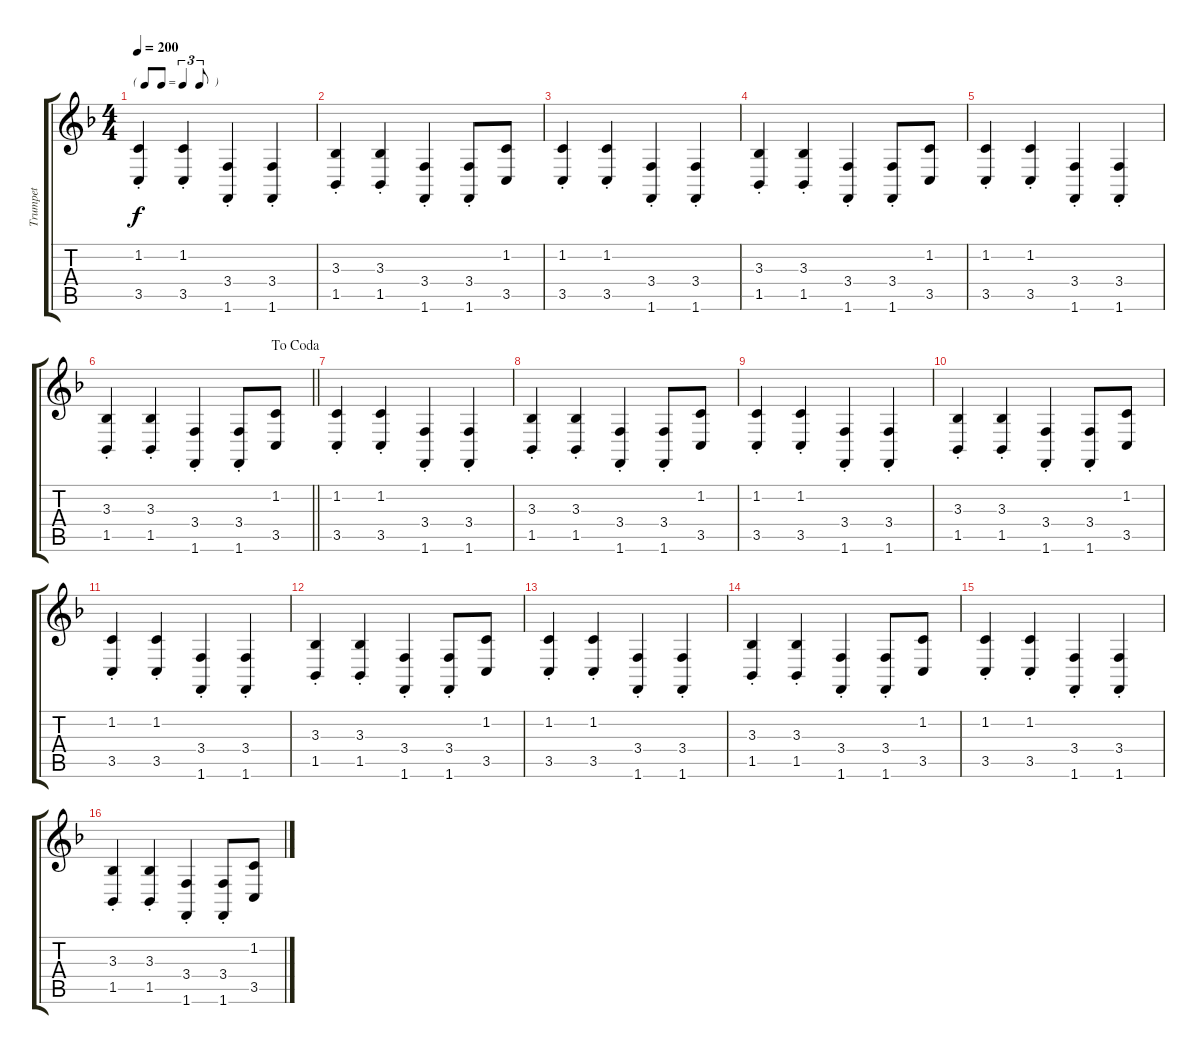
\track ("Trumpet" "Trumpet") {instrument trumpet}
\staff {score tabs}
\tuning (E4 B3 G3 D3 A2 E2) {hide}
\ts (4 4)
\tf triplet8th
\tempo 200
\clef g2
\ks f
(1.2{st} 3.5{st}).4{dy f} (1.2{st} 3.5{st}).4 (3.4{st} 1.6{st}).4 (3.4{st} 1.6{st}).4 |
(3.3{st} 1.5{st}).4 (3.3{st} 1.5{st}).4 (3.4{st} 1.6{st}).4 (3.4{st} 1.6{st}).8 (1.2 3.5).8 |
(1.2{st} 3.5{st}).4 (1.2{st} 3.5{st}).4 (3.4{st} 1.6{st}).4 (3.4{st} 1.6{st}).4 |
(3.3{st} 1.5{st}).4 (3.3{st} 1.5{st}).4 (3.4{st} 1.6{st}).4 (3.4{st} 1.6{st}).8 (1.2 3.5).8 |
(1.2{st} 3.5{st}).4 (1.2{st} 3.5{st}).4 (3.4{st} 1.6{st}).4 (3.4{st} 1.6{st}).4 |
\jump dacoda
\barLineRight lightlight
(3.3{st} 1.5{st}).4 (3.3{st} 1.5{st}).4 (3.4{st} 1.6{st}).4 (3.4{st} 1.6{st}).8 (1.2 3.5).8 |
(1.2{st} 3.5{st}).4 (1.2{st} 3.5{st}).4 (3.4{st} 1.6{st}).4 (3.4{st} 1.6{st}).4 |
(3.3{st} 1.5{st}).4 (3.3{st} 1.5{st}).4 (3.4{st} 1.6{st}).4 (3.4{st} 1.6{st}).8 (1.2 3.5).8 |
(1.2{st} 3.5{st}).4 (1.2{st} 3.5{st}).4 (3.4{st} 1.6{st}).4 (3.4{st} 1.6{st}).4 |
(3.3{st} 1.5{st}).4 (3.3{st} 1.5{st}).4 (3.4{st} 1.6{st}).4 (3.4{st} 1.6{st}).8 (1.2 3.5).8 |
(1.2{st} 3.5{st}).4 (1.2{st} 3.5{st}).4 (3.4{st} 1.6{st}).4 (3.4{st} 1.6{st}).4 |
(3.3{st} 1.5{st}).4 (3.3{st} 1.5{st}).4 (3.4{st} 1.6{st}).4 (3.4{st} 1.6{st}).8 (1.2 3.5).8 |
(1.2{st} 3.5{st}).4 (1.2{st} 3.5{st}).4 (3.4{st} 1.6{st}).4 (3.4{st} 1.6{st}).4 |
(3.3{st} 1.5{st}).4 (3.3{st} 1.5{st}).4 (3.4{st} 1.6{st}).4 (3.4{st} 1.6{st}).8 (1.2 3.5).8 |
(1.2{st} 3.5{st}).4 (1.2{st} 3.5{st}).4 (3.4{st} 1.6{st}).4 (3.4{st} 1.6{st}).4 |
(3.3{st} 1.5{st}).4 (3.3{st} 1.5{st}).4 (3.4{st} 1.6{st}).4 (3.4{st} 1.6{st}).8 (1.2 3.5).8
